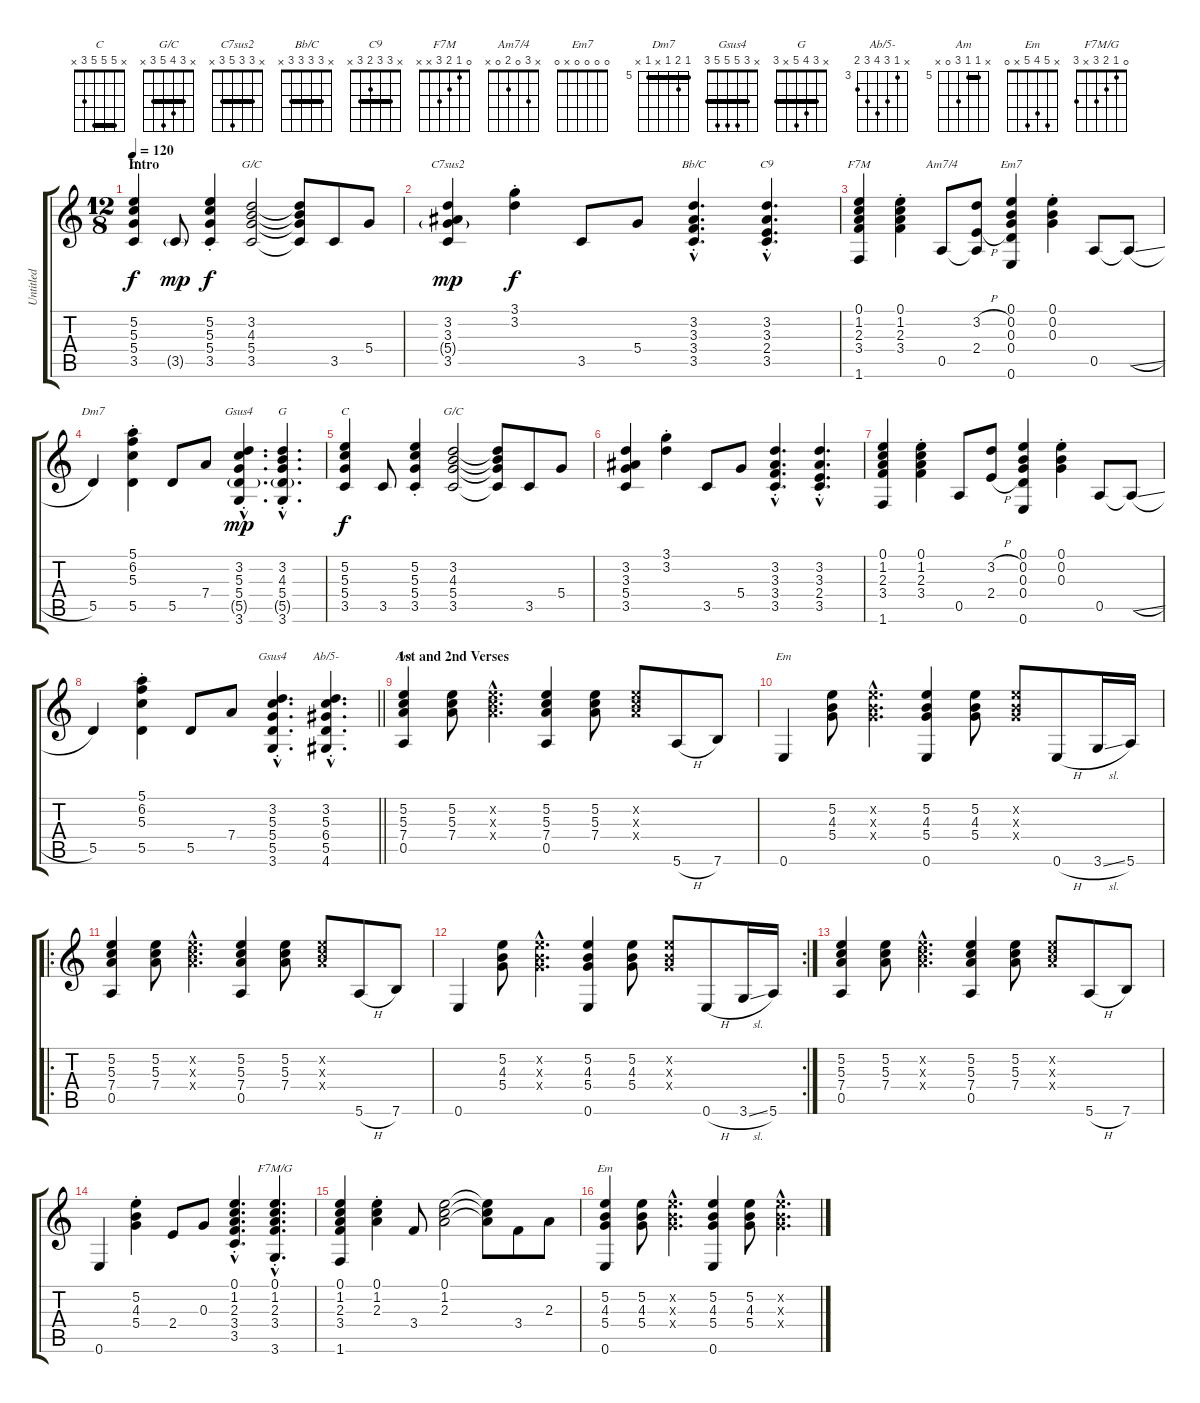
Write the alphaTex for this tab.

\track ("Untitled" "Untitled") {instrument acousticguitarsteel}
\staff {score tabs}
\tuning (E4 B3 G3 D3 A2 E2) {hide}
\chord ("C" 3 5 5 x 3 x) {barre 3}
\chord ("G/C" 3 3 4 x 3 x) {barre 3}
\chord ("C7sus2" x 3 3 5 3 x) {barre 3}
\chord ("Bb/C" x 3 3 3 3 x) {barre 3}
\chord ("C9" x 3 3 2 3 x) {barre 3}
\chord ("F7M" 0 1 2 3 x x)
\chord ("Am7/4" x 3 0 2 0 x)
\chord ("Em7" 0 0 0 0 x 0)
\chord ("Dm7" 5 6 5 x 5 x) {firstfret 5 barre 5}
\chord ("Gsus4" x 3 5 5 x 3) {barre 3}
\chord ("G" x 3 4 5 x 3) {barre 3}
\chord ("C" x 5 5 5 3 x) {barre 5}
\chord ("G/C" x 3 4 5 3 x) {barre 3}
\chord ("Gsus4" x 3 5 5 5 3) {barre 3}
\chord ("Ab/5-" x 3 5 6 5 4) {firstfret 3}
\chord ("Am" x 5 5 7 0 x) {firstfret 5 barre 5}
\chord ("Em" 0 5 4 5 x 0)
\chord ("F7M/G" 0 1 2 3 x 3)
\chord ("Em" x 5 4 5 x 0)
\ts (12 8)
\section ("" "Intro")
\tempo 120
\clef g2
\ks c
(5.2 5.3 5.4 3.5).4{ch "C" dy f instrument acousticguitarsteel} 3.5{g}.8{dy mp} (5.2{st} 5.3{st} 5.4 3.5{st}).4{dy f} (3.2 4.3 5.4 3.5).2{ch "G/C"} (3.2{t} 4.3{t} 5.4{t} 3.5{t}).8 3.5.8 5.4.8 |
(3.2 3.3 5.4{g} 3.5).4{ch "C7sus2" dy mp} (3.1{st} 3.2{st}).4{dy f} 3.5.8 5.4.8 (3.2{hac st} 3.3{hac} 3.4{hac} 3.5{hac st}).4{d ch "Bb/C"} (3.2{hac st} 3.3{hac st} 2.4{hac} 3.5{hac st}).4{d ch "C9"} |
(0.1 1.2 2.3 3.4 1.6).4{ch "F7M"} (0.1{st} 1.2{st} 2.3{st} 3.4{st}).4 0.5.8{ch "Am7/4"} (3.2{h} 2.4{h} 0.5{t}).8 (0.1 0.2 0.3 0.4 0.6).4{ch "Em7"} (0.1{st} 0.2{st} 0.3{st}).4 0.5.8 0.5{sl t}.8 |
5.5.4{ch "Dm7"} (5.1{st} 6.2{st} 5.3{st} 5.5).4 5.5.8 7.4.8 (3.2{hac st} 5.3{hac st} 5.4{hac st} 5.5{g hac} 3.6{hac st}).4{d ch "Gsus4" dy mp} (3.2{hac st} 4.3{hac st} 5.4{hac st} 5.5{g hac} 3.6{hac st}).4{d ch "G"} |
(5.2 5.3 5.4 3.5).4{ch "C" dy f} 3.5.8 (5.2{st} 5.3{st} 5.4{st} 3.5{st}).4 (3.2 4.3 5.4 3.5).2{ch "G/C"} (3.2{t} 4.3{t} 5.4{t} 3.5{t}).8 3.5.8 5.4.8 |
(3.2 3.3 5.4 3.5).4 (3.1{st} 3.2{st}).4 3.5.8 5.4.8 (3.2{hac st} 3.3{hac st} 3.4{hac st} 3.5{hac st}).4{d} (3.2{hac st} 3.3{hac st} 2.4{hac st} 3.5{hac st}).4{d} |
(0.1 1.2 2.3 3.4 1.6).4 (0.1{st} 1.2{st} 2.3{st} 3.4{st}).4 0.5.8 (3.2{h} 2.4{h}).8 (0.1 0.2 0.3 0.4 0.6).4 (0.1{st} 0.2{st} 0.3{st}).4 0.5.8 0.5{sl t}.8 |
\barLineRight lightlight
5.5.4 (5.1{st} 6.2{st} 5.3{st} 5.5).4 5.5.8 7.4.8 (3.2{hac st} 5.3{hac st} 5.4{hac st} 5.5{hac} 3.6{hac st}).4{d ch "Gsus4"} (3.2{hac st} 5.3{hac st} 6.4{hac st} 5.5{hac} 4.6{hac st}).4{d ch "Ab/5-"} |
\section ("" "1st and 2nd Verses")
(5.2 5.3 7.4 0.5).4{ch "Am"} (5.2 5.3 7.4).8 (5.2{hac x} 5.3{hac x} 7.4{hac x}).4{d} (5.2 5.3 7.4 0.5).4 (5.2 5.3 7.4).8 (5.2{x} 5.3{x} 7.4{x}).8 5.6{h}.8 7.6.8 |
0.6.4{ch "Em"} (5.2 4.3 5.4).8 (5.2{hac x} 4.3{hac x} 5.4{hac x}).4{d} (5.2 4.3 5.4 0.6).4 (5.2 4.3 5.4).8 (5.2{x} 4.3{x} 5.4{x}).8 0.6{h}.8 3.6{sl}.16 5.6.16 |
\ro
(5.2 5.3 7.4 0.5).4 (5.2 5.3 7.4).8 (5.2{hac x} 5.3{hac x} 7.4{hac x}).4{d} (5.2 5.3 7.4 0.5).4 (5.2 5.3 7.4).8 (5.2{x} 5.3{x} 7.4{x}).8 5.6{h}.8 7.6.8 |
\rc 2
0.6.4 (5.2 4.3 5.4).8 (5.2{hac x} 4.3{hac x} 5.4{hac x}).4{d} (5.2 4.3 5.4 0.6).4 (5.2 4.3 5.4).8 (5.2{x} 4.3{x} 5.4{x}).8 0.6{h}.8 3.6{sl}.16 5.6.16 |
(5.2 5.3 7.4 0.5).4 (5.2 5.3 7.4).8 (5.2{hac x} 5.3{hac x} 7.4{hac x}).4{d} (5.2 5.3 7.4 0.5).4 (5.2 5.3 7.4).8 (5.2{x} 5.3{x} 7.4{x}).8 5.6{h}.8 7.6.8 |
0.6.4 (5.2{st} 4.3{st} 5.4{st}).4 2.4.8 0.3.8 (0.1{hac st} 1.2{hac st} 2.3{hac st} 3.4{hac st} 3.5{hac}).4{d} (0.1{hac st} 1.2{hac st} 2.3{hac st} 3.4{hac st} 3.6{hac st}).4{d ch "F7M/G"} |
(0.1 1.2 2.3 3.4 1.6).4 (0.1{st} 1.2{st} 2.3{st}).4 3.4.8 (0.1 1.2 2.3).2 (0.1{t} 1.2{t} 2.3{t}).8 3.4.8 2.3.8 |
(5.2 4.3 5.4 0.6).4{ch "Em"} (5.2 4.3 5.4).8 (5.2{hac x} 4.3{hac x} 5.4{hac x}).4{d} (5.2 4.3 5.4 0.6).4 (5.2 4.3 5.4).8 (5.2{hac x} 4.3{hac x} 5.4{hac x}).4{d}
